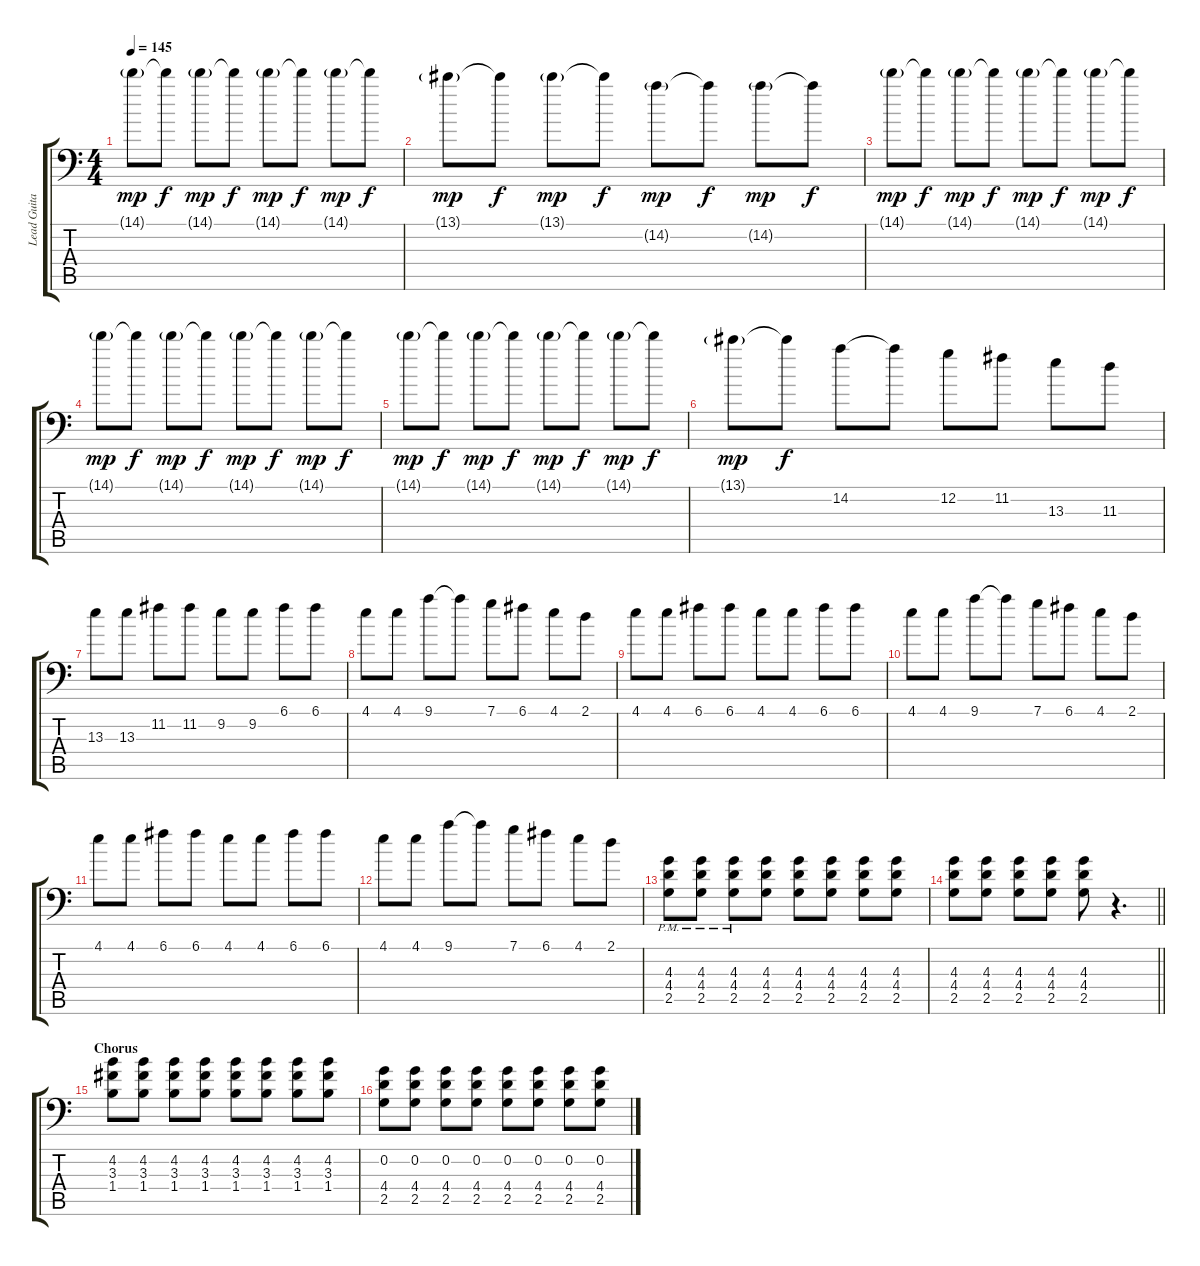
\track ("Lead Guitar" "Lead Guita") {instrument distortionguitar}
\staff {score tabs}
\tuning (C4 G3 Eb3 Bb2 F2 Bb1) {hide}
\ts (4 4)
\tempo 145
\clef f4
\ks c
14.1{g}.8{dy mp} 14.1{t}.8{dy f} 14.1{g}.8{dy mp} 14.1{t}.8{dy f} 14.1{g}.8{dy mp} 14.1{t}.8{dy f} 14.1{g}.8{dy mp} 14.1{t}.8{dy f} |
13.1{g}.8{dy mp} 13.1{t}.8{dy f} 13.1{g}.8{dy mp} 13.1{t}.8{dy f} 14.2{g}.8{dy mp} 14.2{t}.8{dy f} 14.2{g}.8{dy mp} 14.2{t}.8{dy f} |
14.1{g}.8{dy mp} 14.1{t}.8{dy f} 14.1{g}.8{dy mp} 14.1{t}.8{dy f} 14.1{g}.8{dy mp} 14.1{t}.8{dy f} 14.1{g}.8{dy mp} 14.1{t}.8{dy f} |
14.1{g}.8{dy mp} 14.1{t}.8{dy f} 14.1{g}.8{dy mp} 14.1{t}.8{dy f} 14.1{g}.8{dy mp} 14.1{t}.8{dy f} 14.1{g}.8{dy mp} 14.1{t}.8{dy f} |
14.1{g}.8{dy mp} 14.1{t}.8{dy f} 14.1{g}.8{dy mp} 14.1{t}.8{dy f} 14.1{g}.8{dy mp} 14.1{t}.8{dy f} 14.1{g}.8{dy mp} 14.1{t}.8{dy f} |
13.1{g}.8{dy mp} 13.1{t}.8{dy f} 14.2.8{instrument distortionguitar} 14.2{t}.8 12.2.8 11.2.8 13.3.8 11.3.8 |
13.3.8 13.3.8 11.2.8 11.2.8 9.2.8 9.2.8 6.1.8 6.1.8 |
4.1.8 4.1.8 9.1.8 9.1{t}.8 7.1.8 6.1.8 4.1.8 2.1.8 |
4.1.8 4.1.8 6.1.8 6.1.8 4.1.8 4.1.8 6.1.8 6.1.8 |
4.1.8 4.1.8 9.1.8 9.1{t}.8 7.1.8 6.1.8 4.1.8 2.1.8 |
4.1.8 4.1.8 6.1.8 6.1.8 4.1.8 4.1.8 6.1.8 6.1.8 |
4.1.8 4.1.8 9.1.8 9.1{t}.8 7.1.8 6.1.8 4.1.8 2.1.8 |
(4.3 4.4 2.5{pm}).8 (4.3 4.4 2.5{pm}).8 (4.3 4.4 2.5{pm}).8 (4.3 4.4 2.5).8 (4.3 4.4 2.5).8 (4.3 4.4 2.5).8 (4.3 4.4 2.5).8 (4.3 4.4 2.5).8 |
\barLineRight lightlight
(4.3 4.4 2.5).8 (4.3 4.4 2.5).8 (4.3 4.4 2.5).8 (4.3 4.4 2.5).8 (4.3 4.4 2.5).8 r.4{d} |
\section ("" "Chorus")
(4.2 3.3 1.4).8 (4.2 3.3 1.4).8 (4.2 3.3 1.4).8 (4.2 3.3 1.4).8 (4.2 3.3 1.4).8 (4.2 3.3 1.4).8 (4.2 3.3 1.4).8 (4.2 3.3 1.4).8 |
(0.2 4.4 2.5).8 (0.2 4.4 2.5).8 (0.2 4.4 2.5).8 (0.2 4.4 2.5).8 (0.2 4.4 2.5).8 (0.2 4.4 2.5).8 (0.2 4.4 2.5).8 (0.2 4.4 2.5).8
